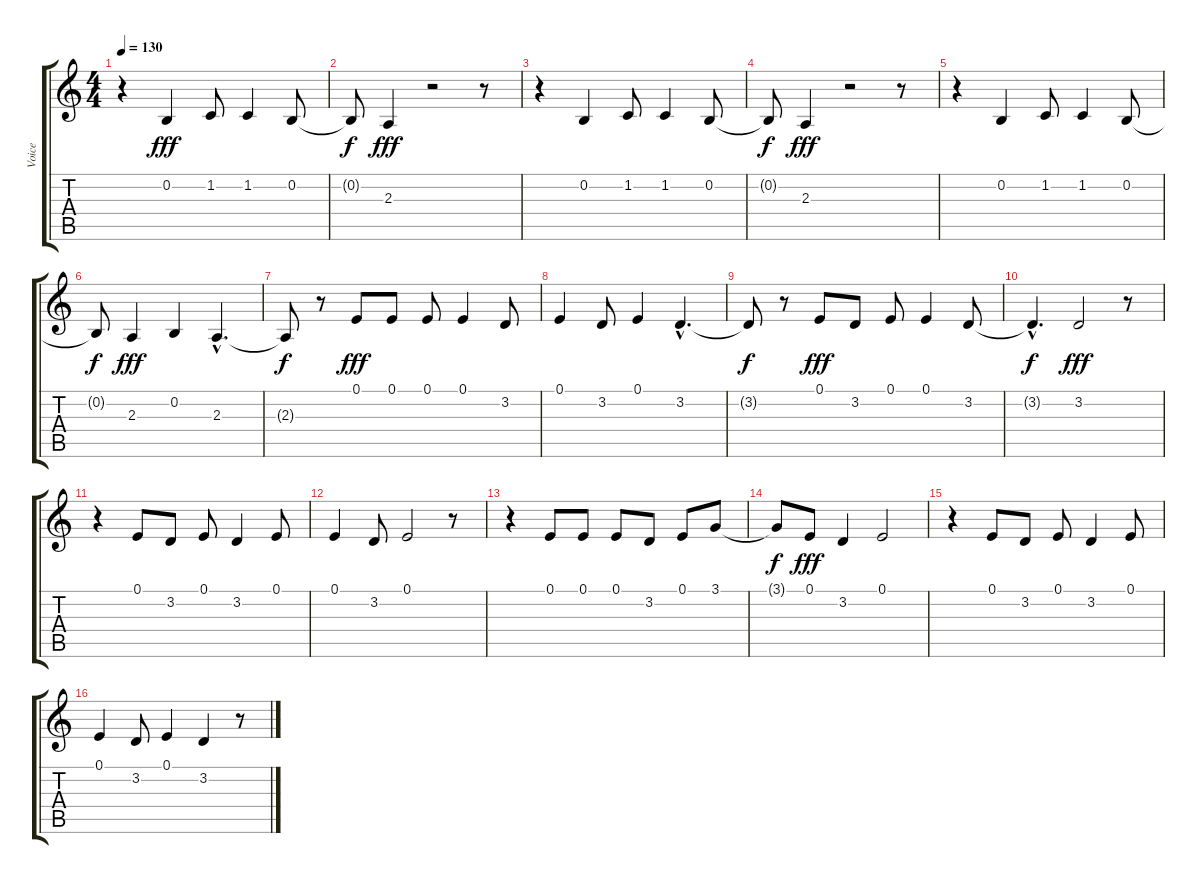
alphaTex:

\track ("Voice" "Voice") {instrument altosax}
\staff {score tabs}
\tuning (E4 B3 G3 D3 A2 E2) {hide}
\ts (4 4)
\tempo 130
\clef g2
\ks c
r.4{dy fff} 0.2.4 1.2.8 1.2.4 0.2.8 |
0.2{t}.8{dy f} 2.3.4{dy fff} r.2 r.8 |
r.4 0.2.4 1.2.8 1.2.4 0.2.8 |
0.2{t}.8{dy f} 2.3.4{dy fff} r.2 r.8 |
r.4 0.2.4 1.2.8 1.2.4 0.2.8 |
0.2{t}.8{dy f} 2.3.4{dy fff} 0.2.4 2.3{hac}.4{d} |
2.3{t}.8{dy f} r.8 0.1.8{dy fff} 0.1.8 0.1.8 0.1.4 3.2.8 |
0.1.4 3.2.8 0.1.4 3.2{hac}.4{d} |
3.2{t}.8{dy f} r.8 0.1.8{dy fff} 3.2.8 0.1.8 0.1.4 3.2.8 |
3.2{hac t}.4{d dy f} 3.2.2{dy fff} r.8 |
r.4 0.1.8 3.2.8 0.1.8 3.2.4 0.1.8 |
0.1.4 3.2.8 0.1.2 r.8 |
r.4 0.1.8 0.1.8 0.1.8 3.2.8 0.1.8 3.1.8 |
3.1{t}.8{dy f} 0.1.8{dy fff} 3.2.4 0.1.2 |
r.4 0.1.8 3.2.8 0.1.8 3.2.4 0.1.8 |
0.1.4 3.2.8 0.1.4 3.2.4 r.8
